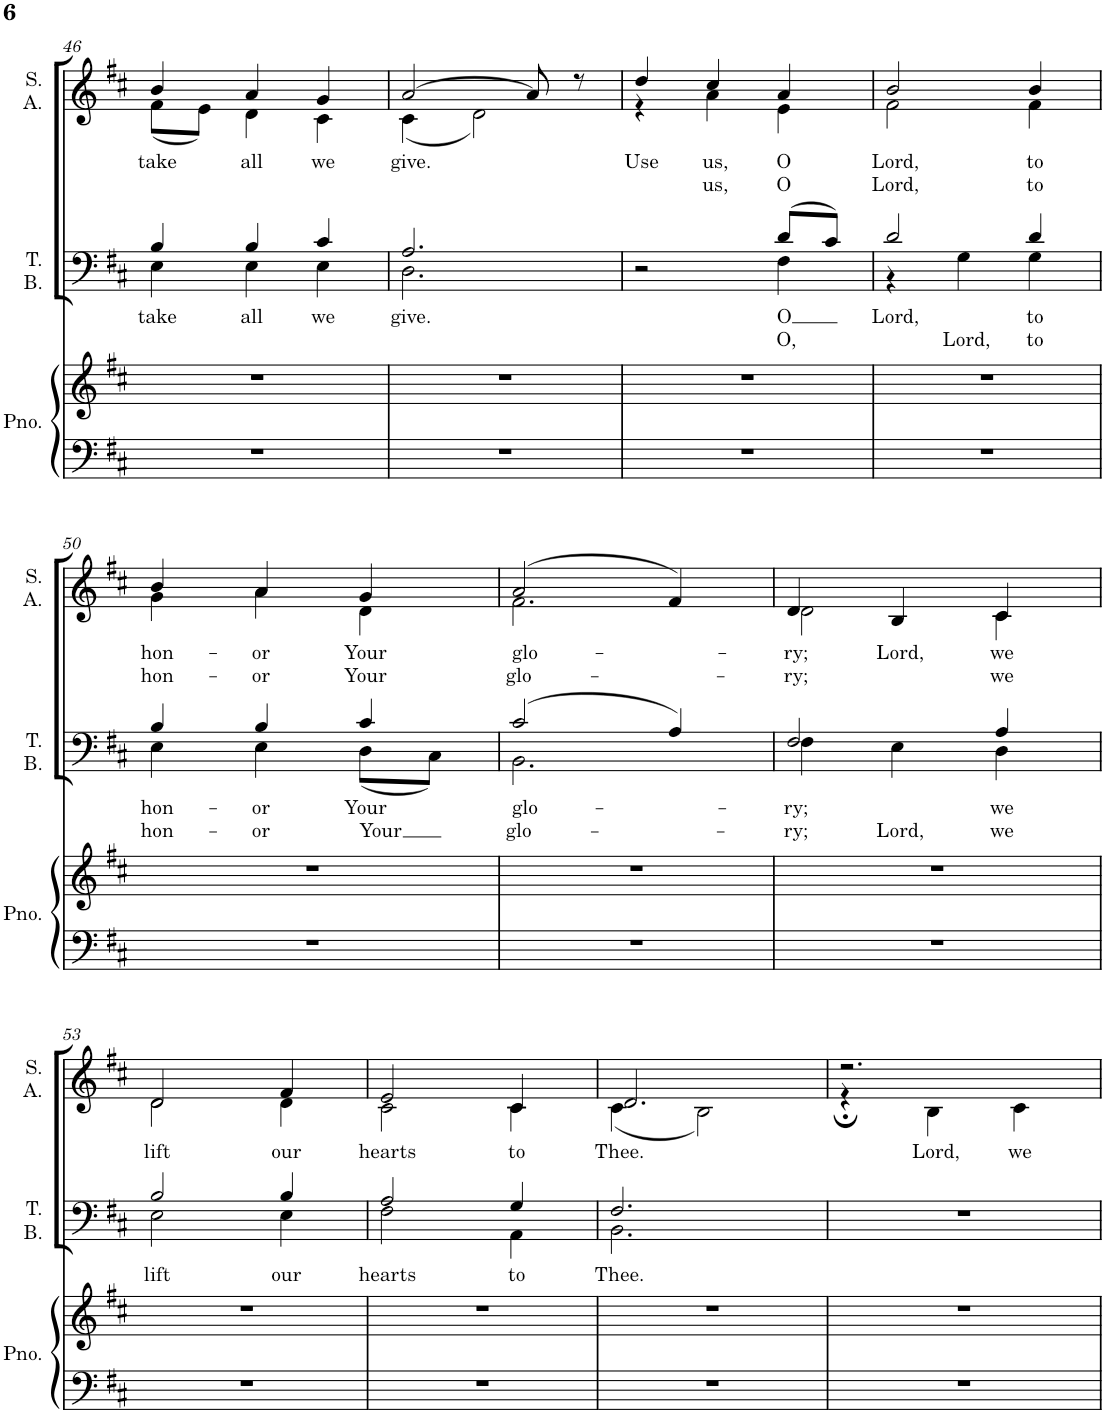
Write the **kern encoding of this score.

**kern	**kern	**kern	**text	**text	**kern	**text	**text
*part3	*part3	*part2	*part2	*part2	*part1	*part1	*part1
*staff4	*staff3	*staff2	*staff2	*staff2	*staff1	*staff1	*staff1
*I"Piano	*	*I"Tenor Bass	*	*	*I"Soprano Alto	*	*
*I'Pno.	*	*I'T. B.	*	*	*I'S. A.	*	*
!!LO:PB:g=z
*clefF4	*clefG2	*clefF4	*	*	*clefG2	*	*
*k[f#c#]	*k[f#c#]	*k[f#c#]	*	*	*k[f#c#]	*	*
*M3/4	*M3/4	*M3/4	*	*	*M3/4	*	*
=46	=46	=46	=46	=46	=46	=46	=46
!	!	!	!LO:LY:b	!	!	!LO:LY:b	!
*	*	*^	*	*	*^	*	*
2.r	2.r	4B/	4E\	take	.	4b/	(8f#\L	take	.
.	.	.	.	.	.	.	8e\J)	.	.
!	!	!	!	!LO:LY:b	!	!	!	!LO:LY:b	!
.	.	4B/	4E\	all	.	4a/	4d\	all	.
!	!	!	!	!LO:LY:b	!	!	!	!LO:LY:b	!
.	.	4c#/	4E\	we	.	4g/	4c#\	we	.
=47	=47	=47	=47	=47	=47	=47	=47	=47	=47
!	!	!	!	!LO:LY:b	!	!	!	!LO:LY:b	!
2.r	2.r	2.A/	2.D\	give.	.	[2a/	(4c#\	give.	.
.	.	.	.	.	.	.	2d\)	.	.
.	.	.	.	.	.	8a/]	.	.	.
.	.	.	.	.	.	8r	.	.	.
=48	=48	=48	=48	=48	=48	=48	=48	=48	=48
!	!	!	!	!	!	!	!	!LO:LY:b	!
2.r	2.r	2r	2ryy	.	.	4dd/	4r	Use	.
!	!	!	!	!	!	!	!	!LO:LY:b	!
!	!	!	!	!	!	!	!	!	!LO:LY:b
.	.	.	.	.	.	4cc#/	4a\	.	us,
!	!	!	!	!LO:LY:b	!	!	!	!	!
!	!	!	!	!	!LO:LY:b	!	!	!LO:LY:b	!
!	!	!	!	!	!	!	!	!	!LO:LY:b
.	.	(8d/L	4F#\	.	O,	4a/	4e\	.	O
.	.	8c#/J)	.	.	.	.	.	.	.
=49	=49	=49	=49	=49	=49	=49	=49	=49	=49
!	!	!	!	!LO:LY:b	!	!	!	!LO:LY:b	!
!	!	!	!	!	!	!	!	!	!LO:LY:b
2.r	2.r	2d/	4r	Lord,	.	2b/	2f#\	.	Lord,
!	!	!	!	!	!LO:LY:b	!	!	!	!
.	.	.	4G\	.	Lord,	.	.	.	.
!	!	!	!	!LO:LY:b	!	!	!	!	!
!	!	!	!	!	!LO:LY:b	!	!	!LO:LY:b	!
!	!	!	!	!	!	!	!	!	!LO:LY:b
.	.	4d/	4G\	.	to	4b/	4f#\	.	to
!!LO:LB:g=z	!!
=50	=50	=50	=50	=50	=50	=50	=50	=50	=50
!	!	!	!	!LO:LY:b	!	!	!	!	!
!	!	!	!	!	!LO:LY:b	!	!	!LO:LY:b	!
!	!	!	!	!	!	!	!	!	!LO:LY:b
2.r	2.r	4B/	4E\	.	hon-	4b/	4g\	.	hon-
!	!	!	!	!LO:LY:b	!	!	!	!	!
!	!	!	!	!	!LO:LY:b	!	!	!LO:LY:b	!
!	!	!	!	!	!	!	!	!	!LO:LY:b
.	.	4B/	4E\	.	-or	4a/	4a\	.	-or
!	!	!	!	!LO:LY:b	!	!	!	!	!
!	!	!	!	!	!LO:LY:b	!	!	!LO:LY:b	!
!	!	!	!	!	!	!	!	!	!LO:LY:b
.	.	4c#/	(8D\L	.	Your	4g/	4d\	.	Your
.	.	.	8C#\J)	.	.	.	.	.	.
=51	=51	=51	=51	=51	=51	=51	=51	=51	=51
!	!	!	!	!LO:LY:b	!	!	!	!	!
!	!	!	!	!	!LO:LY:b	!	!	!LO:LY:b	!
!	!	!	!	!	!	!	!	!	!LO:LY:b
2.r	2.r	(2c#/	2.BB\	.	glo-	(2a/	2.f#\	.	glo-
.	.	4A/)	.	.	.	4f#/)	.	.	.
=52	=52	=52	=52	=52	=52	=52	=52	=52	=52
!	!	!	!	!LO:LY:b	!	!	!	!	!
!	!	!	!	!	!LO:LY:b	!	!	!LO:LY:b	!
!	!	!	!	!	!	!	!	!	!LO:LY:b
2.r	2.r	2F#/	4F#\	.	-ry;	4d/	2d\	.	-ry;
!	!	!	!	!	!LO:LY:b	!	!	!LO:LY:b	!
.	.	.	4E\	.	Lord,	4B/	.	Lord,	.
!	!	!	!	!LO:LY:b	!	!	!	!	!
!	!	!	!	!	!LO:LY:b	!	!	!LO:LY:b	!
!	!	!	!	!	!	!	!	!	!LO:LY:b
.	.	4A/	4D\	.	we	4c#/	4c#\	.	we
!!LO:LB:g=z	!!
=53	=53	=53	=53	=53	=53	=53	=53	=53	=53
!	!	!	!	!LO:LY:b	!	!	!	!LO:LY:b	!
2.r	2.r	2B/	2E\	lift	.	2d/	2d\	lift	.
!	!	!	!	!LO:LY:b	!	!	!	!LO:LY:b	!
.	.	4B/	4E\	our	.	4f#/	4d\	our	.
=54	=54	=54	=54	=54	=54	=54	=54	=54	=54
!	!	!	!	!LO:LY:b	!	!	!	!LO:LY:b	!
2.r	2.r	2A/	2F#\	hearts	.	2e/	2c#\	hearts	.
!	!	!	!	!LO:LY:b	!	!	!	!LO:LY:b	!
.	.	4G/	4AA\	to	.	4c#/	4c#\	to	.
=55	=55	=55	=55	=55	=55	=55	=55	=55	=55
!	!	!	!	!LO:LY:b	!	!	!	!LO:LY:b	!
2.r	2.r	2.F#/	2.BB\	Thee.	.	2.d/	(4c#\	Thee.	.
.	.	.	.	.	.	.	2B\)	.	.
*	*	*v	*v	*	*	*	*	*	*
=56	=56	=56	=56	=56	=56	=56	=56	=56
2.r	2.r	2.r	.	.	2.r	4r;	.	.
!	!	!	!	!	!	!	!LO:LY:b	!
.	.	.	.	.	.	4B\	Lord,	.
!	!	!	!	!	!	!	!LO:LY:b	!
.	.	.	.	.	.	4c#\	we	.
*	*	*	*	*	*v	*v	*	*
=	=	=	=	=	=	=	=
*-	*-	*-	*-	*-	*-	*-	*-
